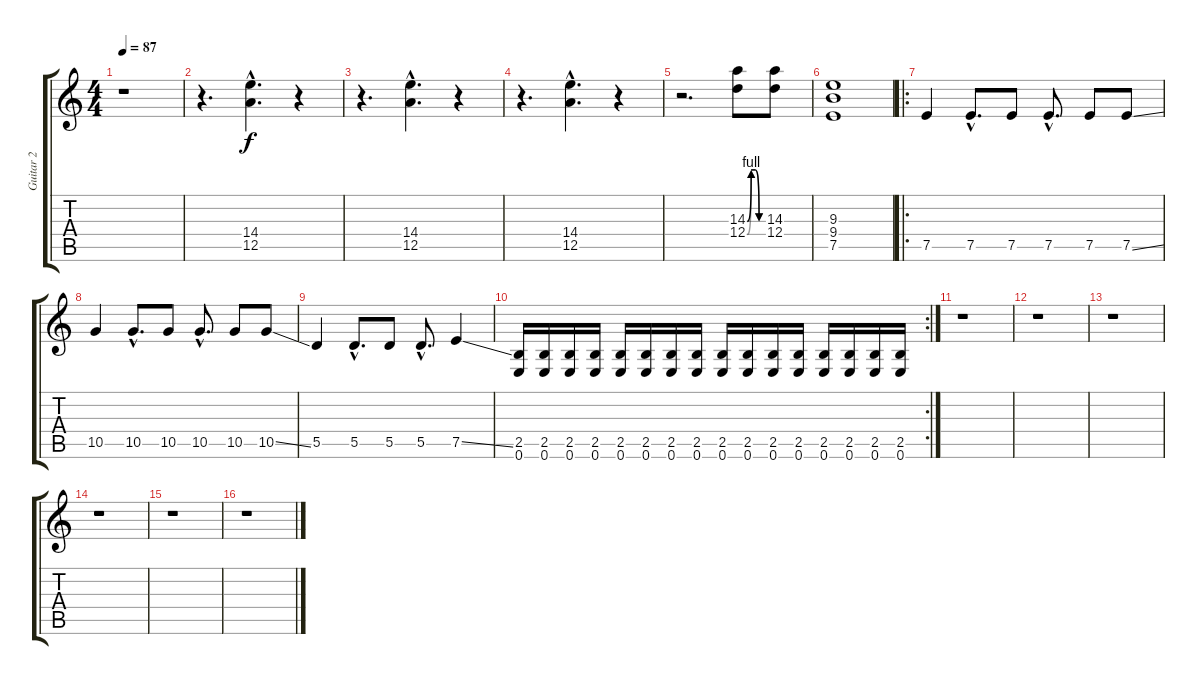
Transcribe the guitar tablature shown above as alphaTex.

\track ("Guitar 2" "Guitar 2") {instrument overdrivenguitar}
\staff {score tabs}
\tuning (E4 B3 G3 D3 A2 E2) {hide}
\ts (4 4)
\tempo 87
\clef g2
\ks c
r.1{dy f} |
r.4{d} (14.4 12.5{hac}).4{d} r.4 |
r.4{d} (14.4{hac} 12.5{hac}).4{d} r.4 |
r.4{d} (14.4{hac} 12.5{hac}).4{d} r.4 |
r.2{d} (14.3{be (custom 0 0 15 4 30 4 45 0 60 0)} 12.4{be (custom 0 0 15 4 30 4 45 0 60 0)}).8 (14.3 12.4).8 |
(9.3 9.4 7.5).1 |
\ro
7.5.4 7.5{hac}.8{d} 7.5.8 7.5{hac}.8{d} 7.5.8 7.5{ss}.8 |
10.5.4 10.5{hac}.8{d} 10.5.8 10.5{hac}.8{d} 10.5.8 10.5{ss}.8 |
5.5.4 5.5{hac}.8{d} 5.5.8 5.5{hac}.8{d} 7.5{ss}.4 |
\rc 2
(2.5 0.6).16 (2.5 0.6).16 (2.5 0.6).16 (2.5 0.6).16 (2.5 0.6).16 (2.5 0.6).16 (2.5 0.6).16 (2.5 0.6).16 (2.5 0.6).16 (2.5 0.6).16 (2.5 0.6).16 (2.5 0.6).16 (2.5 0.6).16 (2.5 0.6).16 (2.5 0.6).16 (2.5 0.6).16 |
r.1 |
r.1 |
r.1 |
r.1 |
r.1 |
r.1
